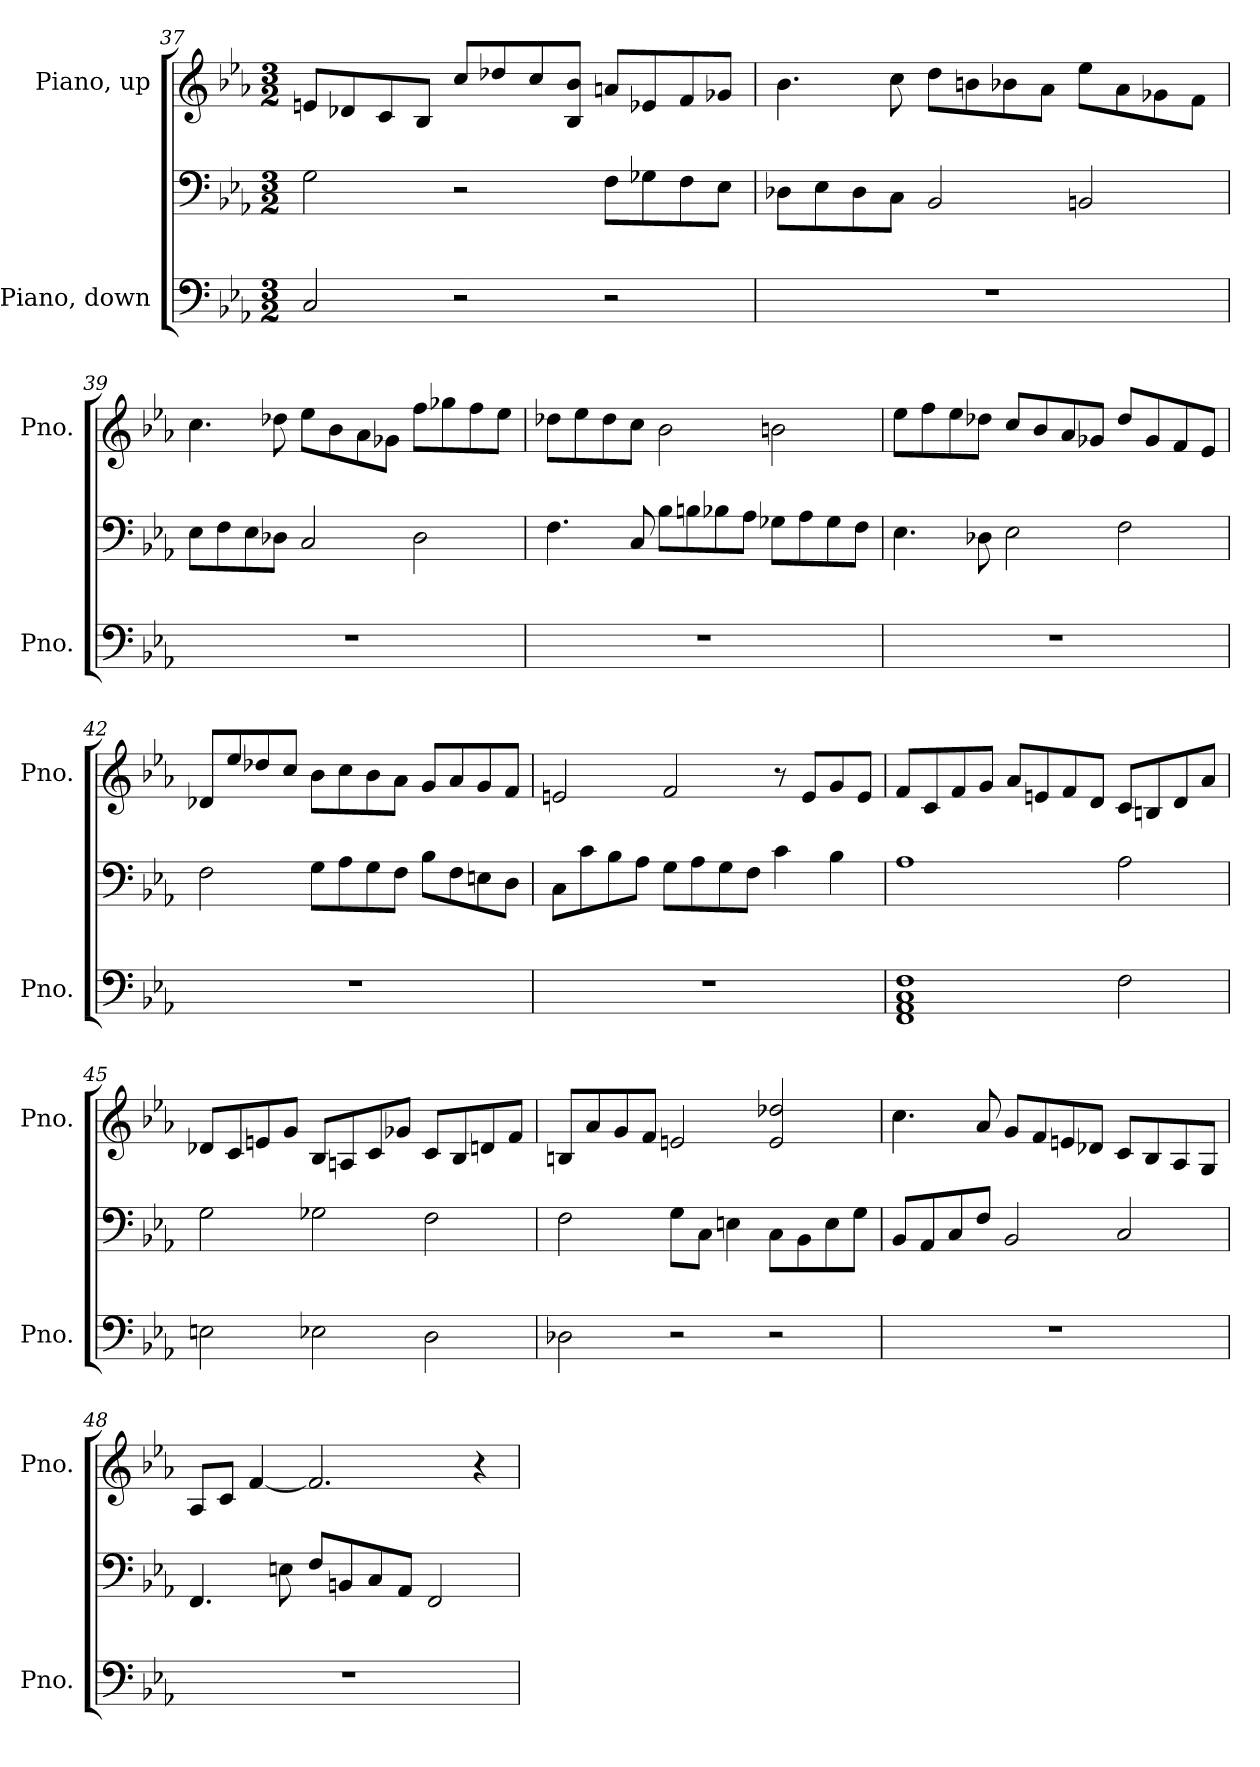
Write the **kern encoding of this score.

**kern	**kern	**kern
*part2	*part2	*part1
*staff3	*staff2	*staff1
*I"Piano, down	*	*I"Piano, up
*I'Pno.	*	*I'Pno.
!!LO:LB:g=z
*clefF4	*clefF4	*clefG2
*k[b-e-a-]	*k[b-e-a-]	*k[b-e-a-]
*M3/2	*M3/2	*M3/2
=37	=37	=37
2C/	2G\	8en/L
.	.	8d-X/
.	.	8c/
.	.	8B-/J
2r	2r	8cc/L
.	.	8dd-X/
.	.	8cc/
.	.	8B-/ 8b-/J
2r	8F\L	8an/L
.	8G-X\	8e-X/
.	8F\	8f/
.	8E-\J	8g-X/J
=38	=38	=38
1.r	8D-X\L	4.b-\
.	8E-\	.
.	8D-\	.
.	8C\J	8cc\
.	2BB-/	8dd\L
.	.	8bn\
.	.	8b-X\
.	.	8a-\J
.	2BBn/	8ee-\L
.	.	8a-\
.	.	8g-X\
.	.	8f\J
!!LO:PB:g=z
=39	=39	=39
1.r	8E-\L	4.cc\
.	8F\	.
.	8E-\	.
.	8D-X\J	8dd-X\
.	2C/	8ee-\L
.	.	8b-\
.	.	8a-\
.	.	8g-X\J
.	2D-\	8ff\L
.	.	8gg-X\
.	.	8ff\
.	.	8ee-\J
=40	=40	=40
1.r	4.F\	8dd-X\L
.	.	8ee-\
.	.	8dd-\
.	8C/	8cc\J
.	8B-\L	2b-\
.	8Bn\	.
.	8B-X\	.
.	8A-\J	.
.	8G-X\L	2bn\
.	8A-\	.
.	8G-\	.
.	8F\J	.
=41	=41	=41
1.r	4.E-\	8ee-\L
.	.	8ff\
.	.	8ee-\
.	8D-X\	8dd-X\J
.	2E-\	8cc/L
.	.	8b-/
.	.	8a-/
.	.	8g-X/J
.	2F\	8dd-/L
.	.	8g-/
.	.	8f/
.	.	8e-/J
!!LO:LB:g=z
=42	=42	=42
1.r	2F\	8d-X/L
.	.	8ee-/
.	.	8dd-X/
.	.	8cc/J
.	8G\L	8b-\L
.	8A-\	8cc\
.	8G\	8b-\
.	8F\J	8a-\J
.	8B-\L	8g/L
.	8F\	8a-/
.	8En\	8g/
.	8D\J	8f/J
=43	=43	=43
1.r	8C\L	2en/
.	8c\	.
.	8B-\	.
.	8A-\J	.
.	8G\L	2f/
.	8A-\	.
.	8G\	.
.	8F\J	.
.	4c\	8r
.	.	8e/L
.	4B-\	8g/
.	.	8e/J
=44	=44	=44
1FF 1AA- 1C 1F	1A-	8f/L
.	.	8c/
.	.	8f/
.	.	8g/J
.	.	8a-/L
.	.	8en/
.	.	8f/
.	.	8d/J
2F\	2A-\	8c/L
.	.	8Bn/
.	.	8d/
.	.	8a-/J
!!LO:LB:g=z
=45	=45	=45
2En\	2G\	8d-X/L
.	.	8c/
.	.	8en/
.	.	8g/J
2E-X\	2G-X\	8B-/L
.	.	8An/
.	.	8c/
.	.	8g-X/J
2D\	2F\	8c/L
.	.	8B-/
.	.	8dn/
.	.	8f/J
=46	=46	=46
2D-X\	2F\	8Bn/L
.	.	8a-/
.	.	8g/
.	.	8f/J
2r	8G\L	2en/
.	8C\J	.
.	4En\	.
2r	8C\L	2e/ 2dd-X/
.	8BB-\	.
.	8E\	.
.	8G\J	.
!!LO:LB:g=z
=47	=47	=47
1.r	8BB-/L	4.cc\
.	8AA-/	.
.	8C/	.
.	8F/J	8a-/
.	2BB-/	8g/L
.	.	8f/
.	.	8en/
.	.	8d-X/J
.	2C/	8c/L
.	.	8B-/
.	.	8A-/
.	.	8G/J
=48	=48	=48
1.r	4.FF/	8A-/L
.	.	8c/J
.	.	[4f/
.	8En\	.
.	8F/L	2.f/]
.	8BBn/	.
.	8C/	.
.	8AA-/J	.
.	2FF/	.
.	.	4r
=	=	=
*-	*-	*-
